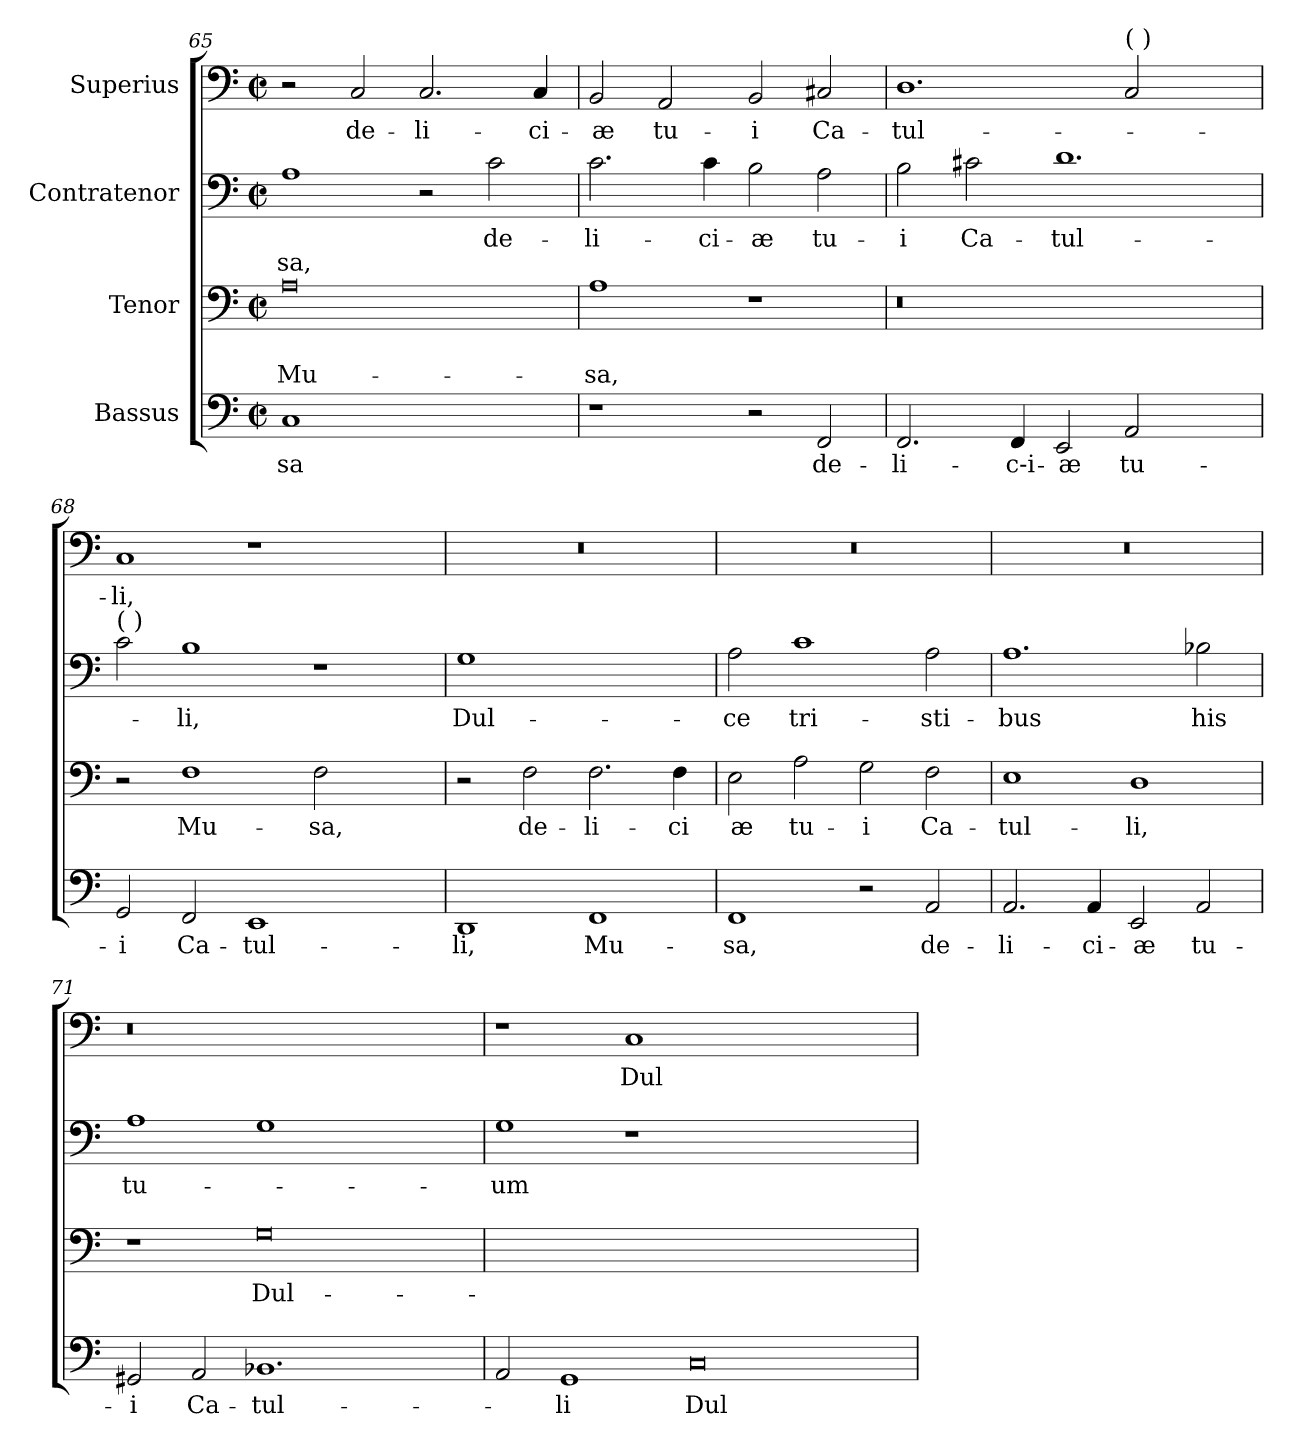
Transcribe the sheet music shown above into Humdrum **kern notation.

**kern	**text	**kern	**text	**text	**kern	**text	**text	**kern	**text
*part4	*part4	*part3	*part3	*part3	*part2	*part2	*part2	*part1	*part1
*staff4	*staff4	*staff3	*staff3	*staff3	*staff2	*staff2	*staff2	*staff1	*staff1
*I"Bassus	*	*I"Tenor	*	*	*I"Contratenor	*	*	*I"Superius	*
!!LO:LB:g=z
*clefF4	*	*clefF4	*	*	*clefF4	*	*	*clefF4	*
*k[]	*	*k[]	*	*	*k[]	*	*	*k[]	*
*C:	*	*C:	*	*	*C:	*	*	*C:	*
*M4/2	*	*M4/2	*	*	*M4/2	*	*	*M4/2	*
*met(c|)	*	*met(c|)	*	*	*met(c|)	*	*	*met(c|)	*
=65A	=65A	=65A	=65A	=65A	=65A	=65A	=65A	=65A	=65A
!	!LO:LY:b	!	!	!LO:LY:b	!	!	!LO:LY:b	!	!
1C	-sa	0A	.	Mu-	1A	.	-sa,	2r	.
!	!	!	!	!	!	!	!	!	!LO:LY:b
.	.	.	.	.	.	.	.	2C	de-
!	!	!	!	!	!	!	!	!	!LO:LY:b
1ryy	.	.	.	.	2r	.	.	2.C	-li-
!	!	!	!	!	!	!LO:LY:b	!	!	!
.	.	.	.	.	2c	de-	.	.	.
!	!	!	!	!	!	!	!	!	!LO:LY:b
.	.	.	.	.	.	.	.	4C	-ci-
!!LO:LB:g=z
=66A	=66A	=66A	=66A	=66A	=66A	=66A	=66A	=66A	=66A
!	!	!	!	!LO:LY:b	!	!LO:LY:b	!	!	!LO:LY:b
1r	.	1A	.	-sa,	2.c	-li-	.	2BB	-æ
!	!	!	!	!	!	!	!	!	!LO:LY:b
.	.	.	.	.	.	.	.	2AA	tu-
!	!	!	!	!	!	!LO:LY:b	!	!	!
.	.	.	.	.	4c	-ci-	.	.	.
!	!	!	!	!	!	!LO:LY:b	!	!	!LO:LY:b
2r	.	1r	.	.	2B	-æ	.	2BB	-i
!	!LO:LY:b	!	!	!	!	!LO:LY:b	!	!	!LO:LY:b
2FF	de-	.	.	.	2A	tu-	.	2C#X	Ca-
=67	=67	=67	=67	=67	=67	=67	=67	=67	=67
!	!LO:LY:b	!	!	!	!	!LO:LY:b	!	!	!LO:LY:b
2.FF	-li-	0r	.	.	2B	-i	.	1.D	-tul-
!	!	!	!	!	!	!LO:LY:b	!	!	!
.	.	.	.	.	2c#X	Ca-	.	.	.
!	!LO:LY:b	!	!	!	!	!	!	!	!
4FF	-c-i-	.	.	.	.	.	.	.	.
!	!LO:LY:b	!	!	!	!	!LO:LY:b	!	!	!
2EE	-æ	.	.	.	1.d	-tul-	.	.	.
!	!	!	!	!	!	!	!	!LO:TX:a:t=(  )	!
!	!LO:LY:b	!	!	!	!	!	!	!	!
2AA	tu-	.	.	.	.	.	.	2C	.
2ryy	.	2ryy	.	.	.	.	.	2ryy	.
=68	=68	=68	=68	=68	=68	=68	=68	=68	=68
!	!	!	!	!	!LO:TX:a:t=(  )	!	!	!	!
!	!LO:LY:b	!	!	!	!	!	!	!	!LO:LY:b
2GG	-i	2r	.	.	2c	.	.	1C	-li,
!	!LO:LY:b	!	!LO:LY:b	!	!	!LO:LY:b	!	!	!
2FF	Ca-	1F	Mu-	.	1B	-li,	.	.	.
!	!LO:LY:b	!	!	!	!	!	!	!	!
1EE	-tul-	.	.	.	.	.	.	1r	.
!	!	!	!LO:LY:b	!	!	!	!	!	!
.	.	2F	-sa,	.	1r	.	.	.	.
2ryy	.	2ryy	.	.	.	.	.	2ryy	.
=69	=69	=69	=69	=69	=69	=69	=69	=69	=69
!	!LO:LY:b	!	!	!	!	!LO:LY:b	!	!	!
1DD	-li,	2r	.	.	1G	Dul-	.	0r	.
!	!	!	!LO:LY:b	!	!	!	!	!	!
.	.	2F	de-	.	.	.	.	.	.
!	!LO:LY:b	!	!LO:LY:b	!	!	!	!	!	!
1FF	Mu-	2.F	-li-	.	1ryy	.	.	.	.
!	!	!	!LO:LY:b	!	!	!	!	!	!
.	.	4F	-ci	.	.	.	.	.	.
!!LO:LB:g=z
=70	=70	=70	=70	=70	=70	=70	=70	=70	=70
!	!LO:LY:b	!	!LO:LY:b	!	!	!LO:LY:b	!	!	!
1FF	-sa,	2E	æ	.	2A	-ce	.	0r	.
!	!	!	!LO:LY:b	!	!	!LO:LY:b	!	!	!
.	.	2A	tu-	.	1c	tri-	.	.	.
!	!	!	!LO:LY:b	!	!	!	!	!	!
2r	.	2G	-i	.	.	.	.	.	.
!	!LO:LY:b	!	!LO:LY:b	!	!	!LO:LY:b	!	!	!
2AA	de-	2F	Ca-	.	2A	-sti-	.	.	.
=70A	=70A	=70A	=70A	=70A	=70A	=70A	=70A	=70A	=70A
!	!LO:LY:b	!	!LO:LY:b	!	!	!LO:LY:b	!	!	!
2.AA	-li-	1E	-tul-	.	1.A	-bus	.	0r	.
!	!LO:LY:b	!	!	!	!	!	!	!	!
4AA	-ci-	.	.	.	.	.	.	.	.
!	!LO:LY:b	!	!LO:LY:b	!	!	!	!	!	!
2EE	-æ	1D	-li,	.	.	.	.	.	.
!	!LO:LY:b	!	!	!	!	!LO:LY:b	!	!	!
2AA	tu-	.	.	.	2B-X	his	.	.	.
=71A	=71A	=71A	=71A	=71A	=71A	=71A	=71A	=71A	=71A
!	!LO:LY:b	!	!	!	!	!LO:LY:b	!	!	!
2GG#X	-i	1r	.	.	1A	tu-	.	0r	.
!	!LO:LY:b	!	!	!	!	!	!	!	!
2AA	Ca-	.	.	.	.	.	.	.	.
!	!LO:LY:b	!	!LO:LY:b	!	!	!	!	!	!
1.BB-X	-tul-	0G	Dul-	.	1G	.	.	.	.
.	.	.	.	.	1ryy	.	.	1ryy	.
2ryy	.	.	.	.	.	.	.	.	.
!!LO:LB:g=z
=72	=72	=72	=72	=72	=72	=72	=72	=72	=72
!	!	!	!LO:LY:b	!	!	!LO:LY:b	!	!	!
2AA	.	[1Eyy	-ce__	.	1G	-um	.	1r	.
!	!LO:LY:b	!	!	!	!	!	!	!	!
1GG	-li	.	.	.	.	.	.	.	.
!	!	!	!	!	!	!	!	!	!LO:LY:b
.	.	0ryy	.	.	1r	.	.	1C	Dul-
!	!LO:LY:b	!	!	!	!	!	!	!	!
0C	Dul-	.	.	.	.	.	.	.	.
.	.	.	.	.	1.ryy	.	.	1.ryy	.
.	.	2ryy	.	.	.	.	.	.	.
=	=	=	=	=	=	=	=	=	=
*-	*-	*-	*-	*-	*-	*-	*-	*-	*-
